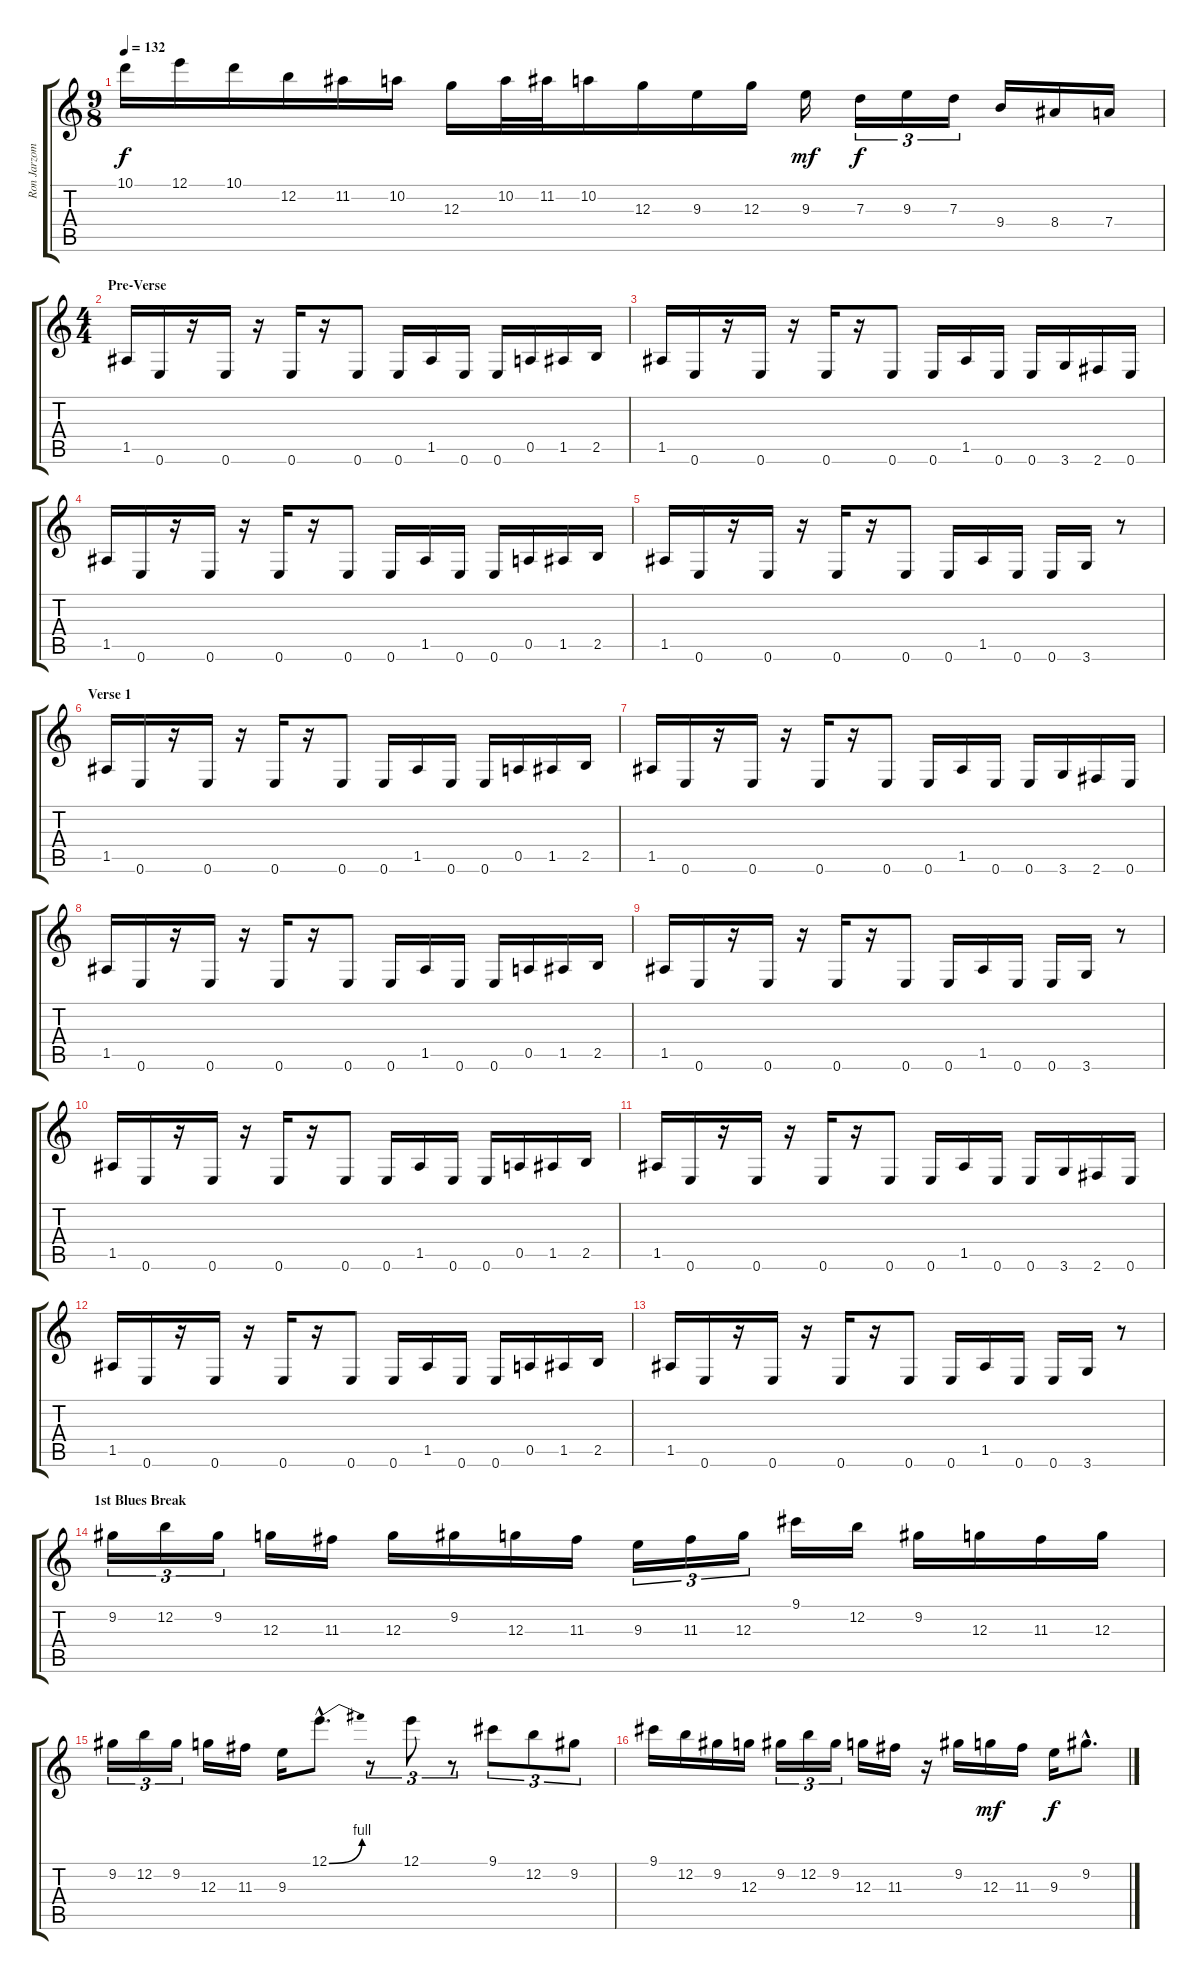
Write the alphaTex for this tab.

\track ("Ron Jarzombek" "Ron Jarzom") {instrument distortionguitar}
\staff {score tabs}
\tuning (E4 B3 G3 D3 A2 E2) {hide}
\ts (9 8)
\tempo 132
\clef g2
\ks c
10.1.16{dy f} 12.1.16 10.1.16 12.2.16 11.2.16 10.2.16 12.3.16 10.2.32 11.2.32 10.2.16 12.3.16 9.3.16 12.3.16 9.3.16{dy mf} 7.3.16{tu (3 2) dy f} 9.3.16{tu (3 2)} 7.3.16{tu (3 2)} 9.4.16 8.4.16 7.4.16 |
\ts (4 4)
\section ("" "Pre-Verse")
1.5.16{balance 8} 0.6.16 r.16 0.6.16 r.16 0.6.16 r.16 0.6.8 0.6.16 1.5.16 0.6.16 0.6.16 0.5.16 1.5.16 2.5.16 |
1.5.16 0.6.16 r.16 0.6.16 r.16 0.6.16 r.16 0.6.8 0.6.16 1.5.16 0.6.16 0.6.16 3.6.16 2.6.16 0.6.16 |
1.5.16 0.6.16 r.16 0.6.16 r.16 0.6.16 r.16 0.6.8 0.6.16 1.5.16 0.6.16 0.6.16 0.5.16 1.5.16 2.5.16 |
1.5.16 0.6.16 r.16 0.6.16 r.16 0.6.16 r.16 0.6.8 0.6.16 1.5.16 0.6.16 0.6.16 3.6.16 r.8 |
\section ("" "Verse 1")
1.5.16 0.6.16 r.16 0.6.16 r.16 0.6.16 r.16 0.6.8 0.6.16 1.5.16 0.6.16 0.6.16 0.5.16 1.5.16 2.5.16 |
1.5.16 0.6.16 r.16 0.6.16 r.16 0.6.16 r.16 0.6.8 0.6.16 1.5.16 0.6.16 0.6.16 3.6.16 2.6.16 0.6.16 |
1.5.16 0.6.16 r.16 0.6.16 r.16 0.6.16 r.16 0.6.8 0.6.16 1.5.16 0.6.16 0.6.16 0.5.16 1.5.16 2.5.16 |
1.5.16 0.6.16 r.16 0.6.16 r.16 0.6.16 r.16 0.6.8 0.6.16 1.5.16 0.6.16 0.6.16 3.6.16 r.8 |
1.5.16 0.6.16 r.16 0.6.16 r.16 0.6.16 r.16 0.6.8 0.6.16 1.5.16 0.6.16 0.6.16 0.5.16 1.5.16 2.5.16 |
1.5.16 0.6.16 r.16 0.6.16 r.16 0.6.16 r.16 0.6.8 0.6.16 1.5.16 0.6.16 0.6.16 3.6.16 2.6.16 0.6.16 |
1.5.16 0.6.16 r.16 0.6.16 r.16 0.6.16 r.16 0.6.8 0.6.16 1.5.16 0.6.16 0.6.16 0.5.16 1.5.16 2.5.16 |
1.5.16 0.6.16 r.16 0.6.16 r.16 0.6.16 r.16 0.6.8 0.6.16 1.5.16 0.6.16 0.6.16 3.6.16 r.8 |
\section ("" "1st Blues Break")
9.2.16{tu (3 2) balance 8} 12.2.16{tu (3 2)} 9.2.16{tu (3 2)} 12.3.16 11.3.16 12.3.16 9.2.16 12.3.16 11.3.16 9.3.16{tu (3 2)} 11.3.16{tu (3 2)} 12.3.16{tu (3 2)} 9.1.16 12.2.16 9.2.16 12.3.16 11.3.16 12.3.16 |
9.2.16{tu (3 2)} 12.2.16{tu (3 2)} 9.2.16{tu (3 2)} 12.3.16 11.3.16 9.3.16 12.1{be (bend 0 0 60 4) hac}.8{d} r.8{tu (3 2)} 12.1.8{tu (3 2)} r.8{tu (3 2)} 9.1.8{tu (3 2)} 12.2.8{tu (3 2)} 9.2.8{tu (3 2)} |
9.1.16 12.2.16 9.2.16 12.3.16 9.2.16{tu (3 2)} 12.2.16{tu (3 2)} 9.2.16{tu (3 2)} 12.3.16 11.3.16 r.16 9.2.16 12.3.16{dy mf} 11.3.16 9.3.16{dy f} 9.2{hac}.8{d}
